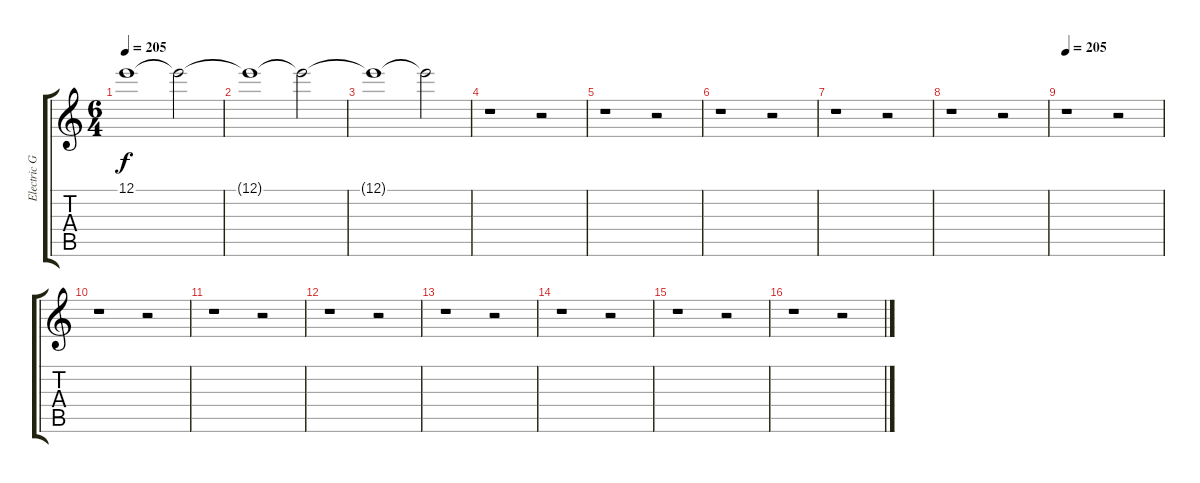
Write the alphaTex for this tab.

\track ("Electric Guitar 1" "Electric G") {instrument distortionguitar}
\staff {score tabs}
\tuning (E4 B3 G3 D3 A2 E2) {hide}
\ts (6 4)
\tempo 205
\clef g2
\ks c
12.1{t}.1{dy f volume 12} 12.1{t}.2 |
12.1{t}.1{volume 11} 12.1{t}.2 |
12.1{t}.1{volume 6} 12.1{t}.2 |
r.1 r.2 |
r.1 r.2 |
r.1 r.2 |
r.1 r.2 |
r.1 r.2 |
\tempo 205
r.1 r.2 |
r.1 r.2 |
r.1 r.2 |
r.1 r.2 |
r.1 r.2 |
r.1 r.2 |
r.1 r.2 |
r.1 r.2
